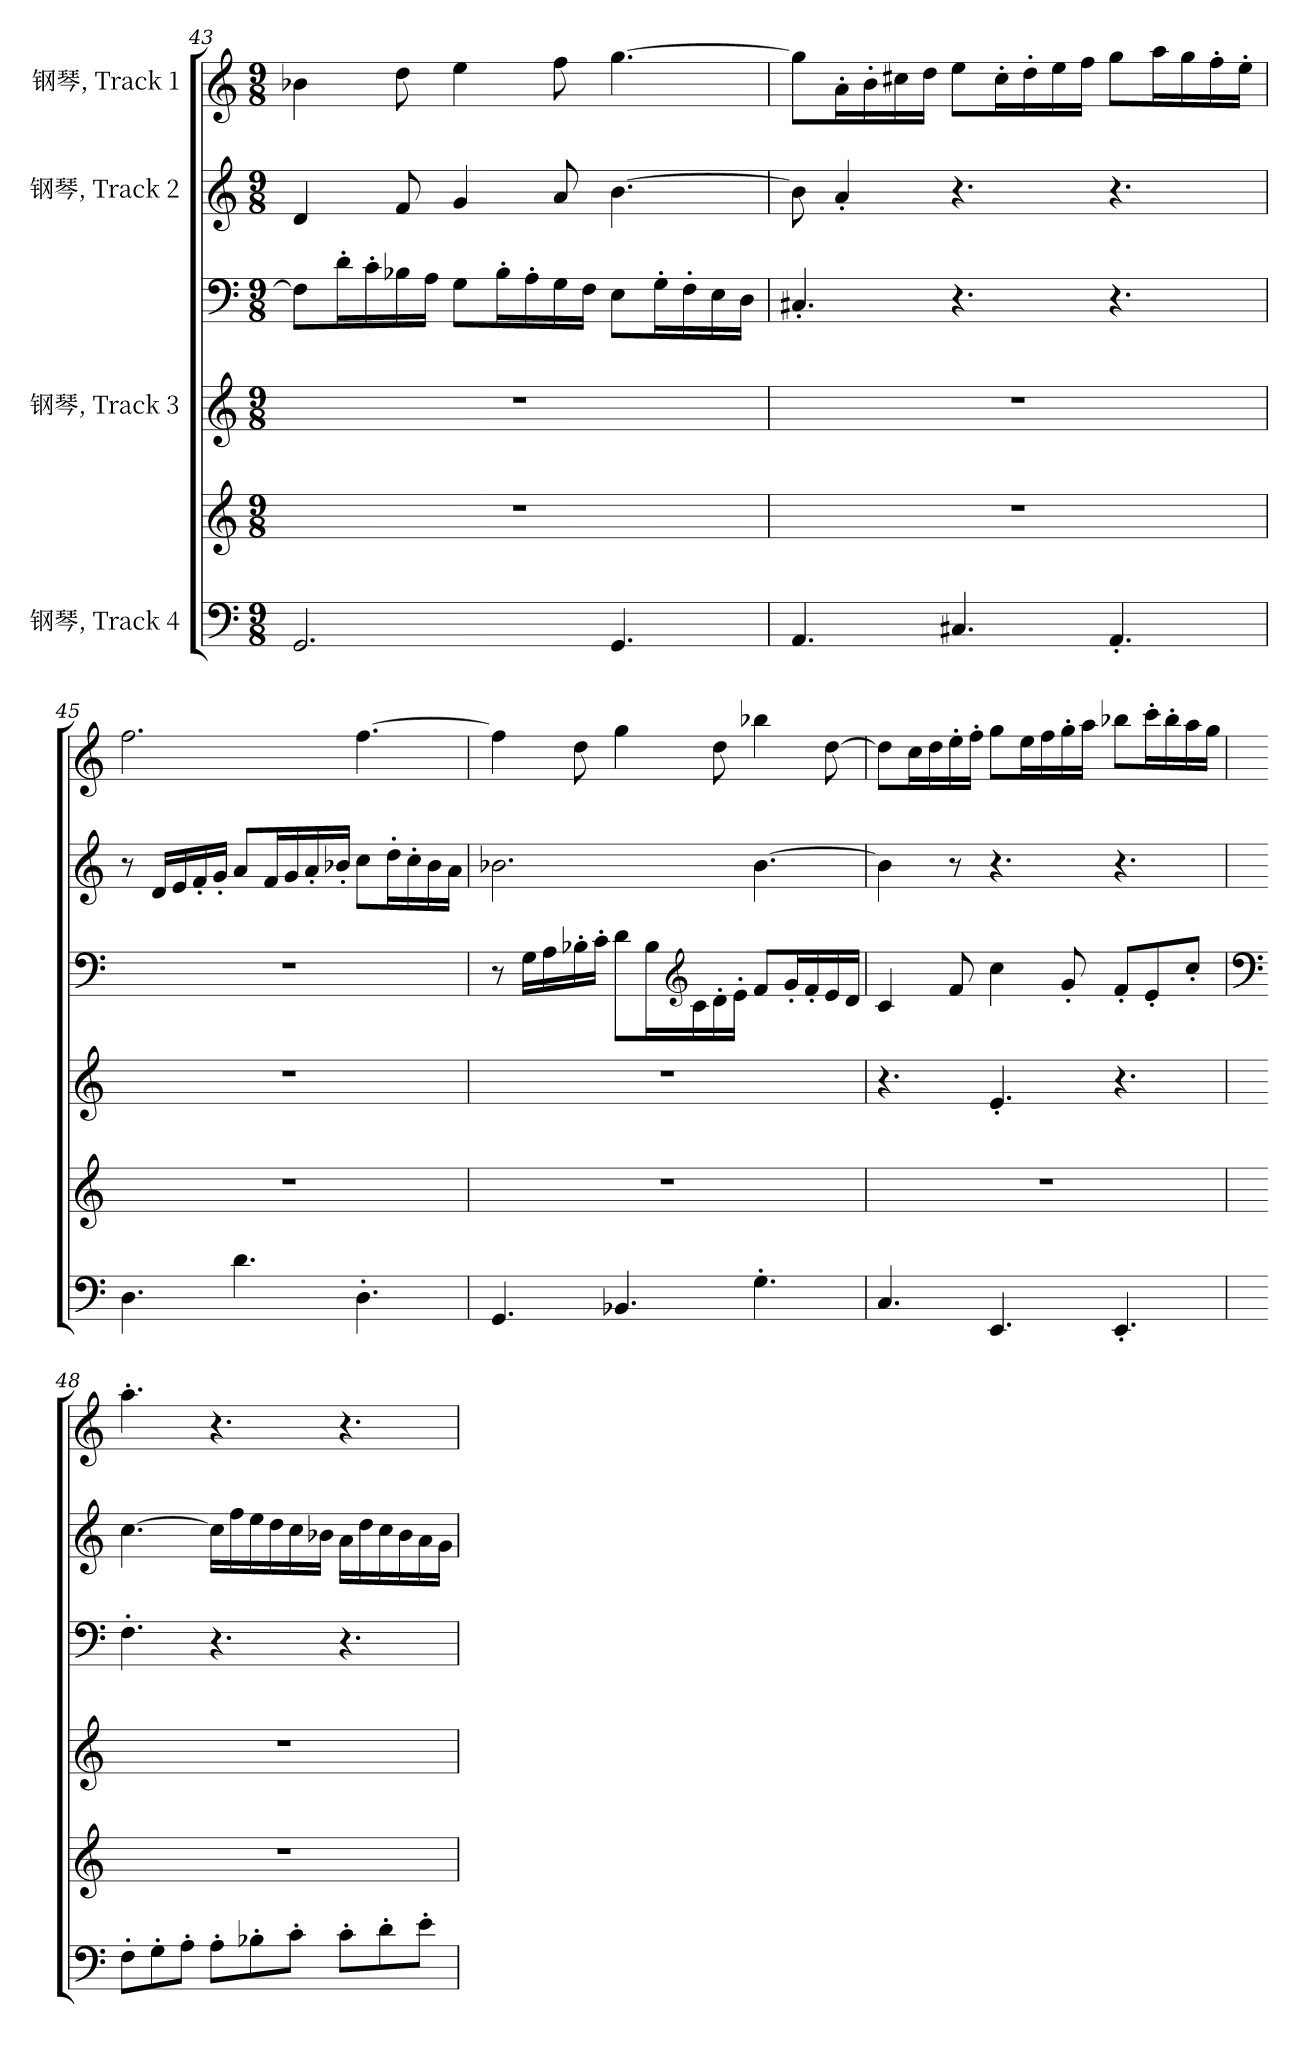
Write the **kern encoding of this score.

**kern	**kern	**kern	**kern	**kern	**kern
*part4	*part4	*part3	*part3	*part2	*part1
*staff6	*staff5	*staff4	*staff3	*staff2	*staff1
*I"钢琴, Track 4	*	*I"钢琴, Track 3	*	*I"钢琴, Track 2	*I"钢琴, Track 1
*clefF4	*clefG2	*clefG2	*clefF4	*clefG2	*clefG2
*k[]	*k[]	*k[]	*k[]	*k[]	*k[]
*M9/8	*M9/8	*M9/8	*M9/8	*M9/8	*M9/8
=43	=43	=43	=43	=43	=43
2.GG/	8%9r	8%9r	8F\L]	4d/	4b-X\
.	.	.	16d'\L	.	.
.	.	.	16c'\	.	.
.	.	.	16B-X\	8f/	8dd\
.	.	.	16A\JJ	.	.
.	.	.	8G\L	4g/	4ee\
.	.	.	16B-'\L	.	.
.	.	.	16A'\	.	.
.	.	.	16G\	8a/	8ff\
.	.	.	16F\JJ	.	.
4.GG/	.	.	8E\L	[4.b\	[4.gg\
.	.	.	16G'\L	.	.
.	.	.	16F'\	.	.
.	.	.	16E\	.	.
.	.	.	16D\JJ	.	.
!!LO:LB:g=z
=44	=44	=44	=44	=44	=44
4.AA/	8%9r	8%9r	4.C#X'/	8b\]	8gg\L]
.	.	.	.	4a'/	16a'\L
.	.	.	.	.	16b'\
.	.	.	.	.	16cc#X\
.	.	.	.	.	16dd\JJ
4.C#X/	.	.	4.r	4.r	8ee\L
.	.	.	.	.	16cc#'\L
.	.	.	.	.	16dd'\
.	.	.	.	.	16ee\
.	.	.	.	.	16ff\JJ
*	*	*	*	*	*MM131
4.AA'/	.	.	4.r	4.r	8gg\L
.	.	.	.	.	16aa\L
.	.	.	.	.	16gg\
.	.	.	.	.	16ff'\
.	.	.	.	.	16ee'\JJ
=45	=45	=45	=45	=45	=45
4.D\	8%9r	8%9r	8%9r	8r	2.ff\
.	.	.	.	16d/LL	.
.	.	.	.	16e/	.
.	.	.	.	16f'/	.
.	.	.	.	16g'/JJ	.
4.d\	.	.	.	8a/L	.
.	.	.	.	16f/L	.
.	.	.	.	16g/	.
.	.	.	.	16a'/	.
.	.	.	.	16b-X'/JJ	.
4.D'\	.	.	.	8cc\L	[4.ff\
.	.	.	.	16dd'\L	.
.	.	.	.	16cc'\	.
.	.	.	.	16b-\	.
.	.	.	.	16a\JJ	.
!!LO:PB:g=z
=46	=46	=46	=46	=46	=46
4.GG/	8%9r	8%9r	8r	2.b-X\	4ff\]
.	.	.	16G\LL	.	.
.	.	.	16A\	.	.
*	*	*	*	*	*MM132
.	.	.	16B-X'\	.	8dd\
.	.	.	16c'\JJ	.	.
4.BB-X/	.	.	8d\L	.	4gg\
.	.	.	16B-\L	.	.
*	*	*	*clefG2	*	*
.	.	.	16c\	.	.
.	.	.	16d'\	.	8dd\
.	.	.	16e'\JJ	.	.
4.G'\	.	.	8f/L	[4.b-\	4bb-X\
.	.	.	16g'/L	.	.
.	.	.	16f'/	.	.
.	.	.	16e/	.	[8dd\
.	.	.	16d/JJ	.	.
=47	=47	=47	=47	=47	=47
*	*	*	*	*	*MM133
4.C/	8%9r	4.r	4c/	4b-\]	8dd\L]
.	.	.	.	.	16cc\L
.	.	.	.	.	16dd\
.	.	.	8f/	8r	16ee'\
.	.	.	.	.	16ff'\JJ
4.EE/	.	4.e'/	4cc\	4.r	8gg\L
.	.	.	.	.	16ee\L
.	.	.	.	.	16ff\
.	.	.	8g'/	.	16gg'\
.	.	.	.	.	16aa\JJ
4.EE'/	.	4.r	8f'/L	4.r	8bb-X\L
*	*	*	*	*	*MM134
.	.	.	8e'/	.	16ccc'\L
.	.	.	.	.	16bb-'\
.	.	.	8cc'/J	.	16aa\
.	.	.	.	.	16gg\JJ
!!LO:LB:g=z
=48	=48	=48	=48	=48	=48
*	*	*	*clefF4	*	*
8F'\L	8%9r	8%9r	4.F'\	[4.cc\	4.aa'\
8G'\	.	.	.	.	.
8A'\J	.	.	.	.	.
8A'\L	.	.	4.r	16cc\LL]	4.r
.	.	.	.	16ff\	.
8B-X'\	.	.	.	16ee\	.
.	.	.	.	16dd\	.
8c'\J	.	.	.	16cc\	.
.	.	.	.	16b-X\JJ	.
8c'\L	.	.	4.r	16a\LL	4.r
.	.	.	.	16dd\	.
8d'\	.	.	.	16cc\	.
.	.	.	.	16b-\	.
8e'\J	.	.	.	16a\	.
.	.	.	.	16g\JJ	.
=	=	=	=	=	=
*-	*-	*-	*-	*-	*-
